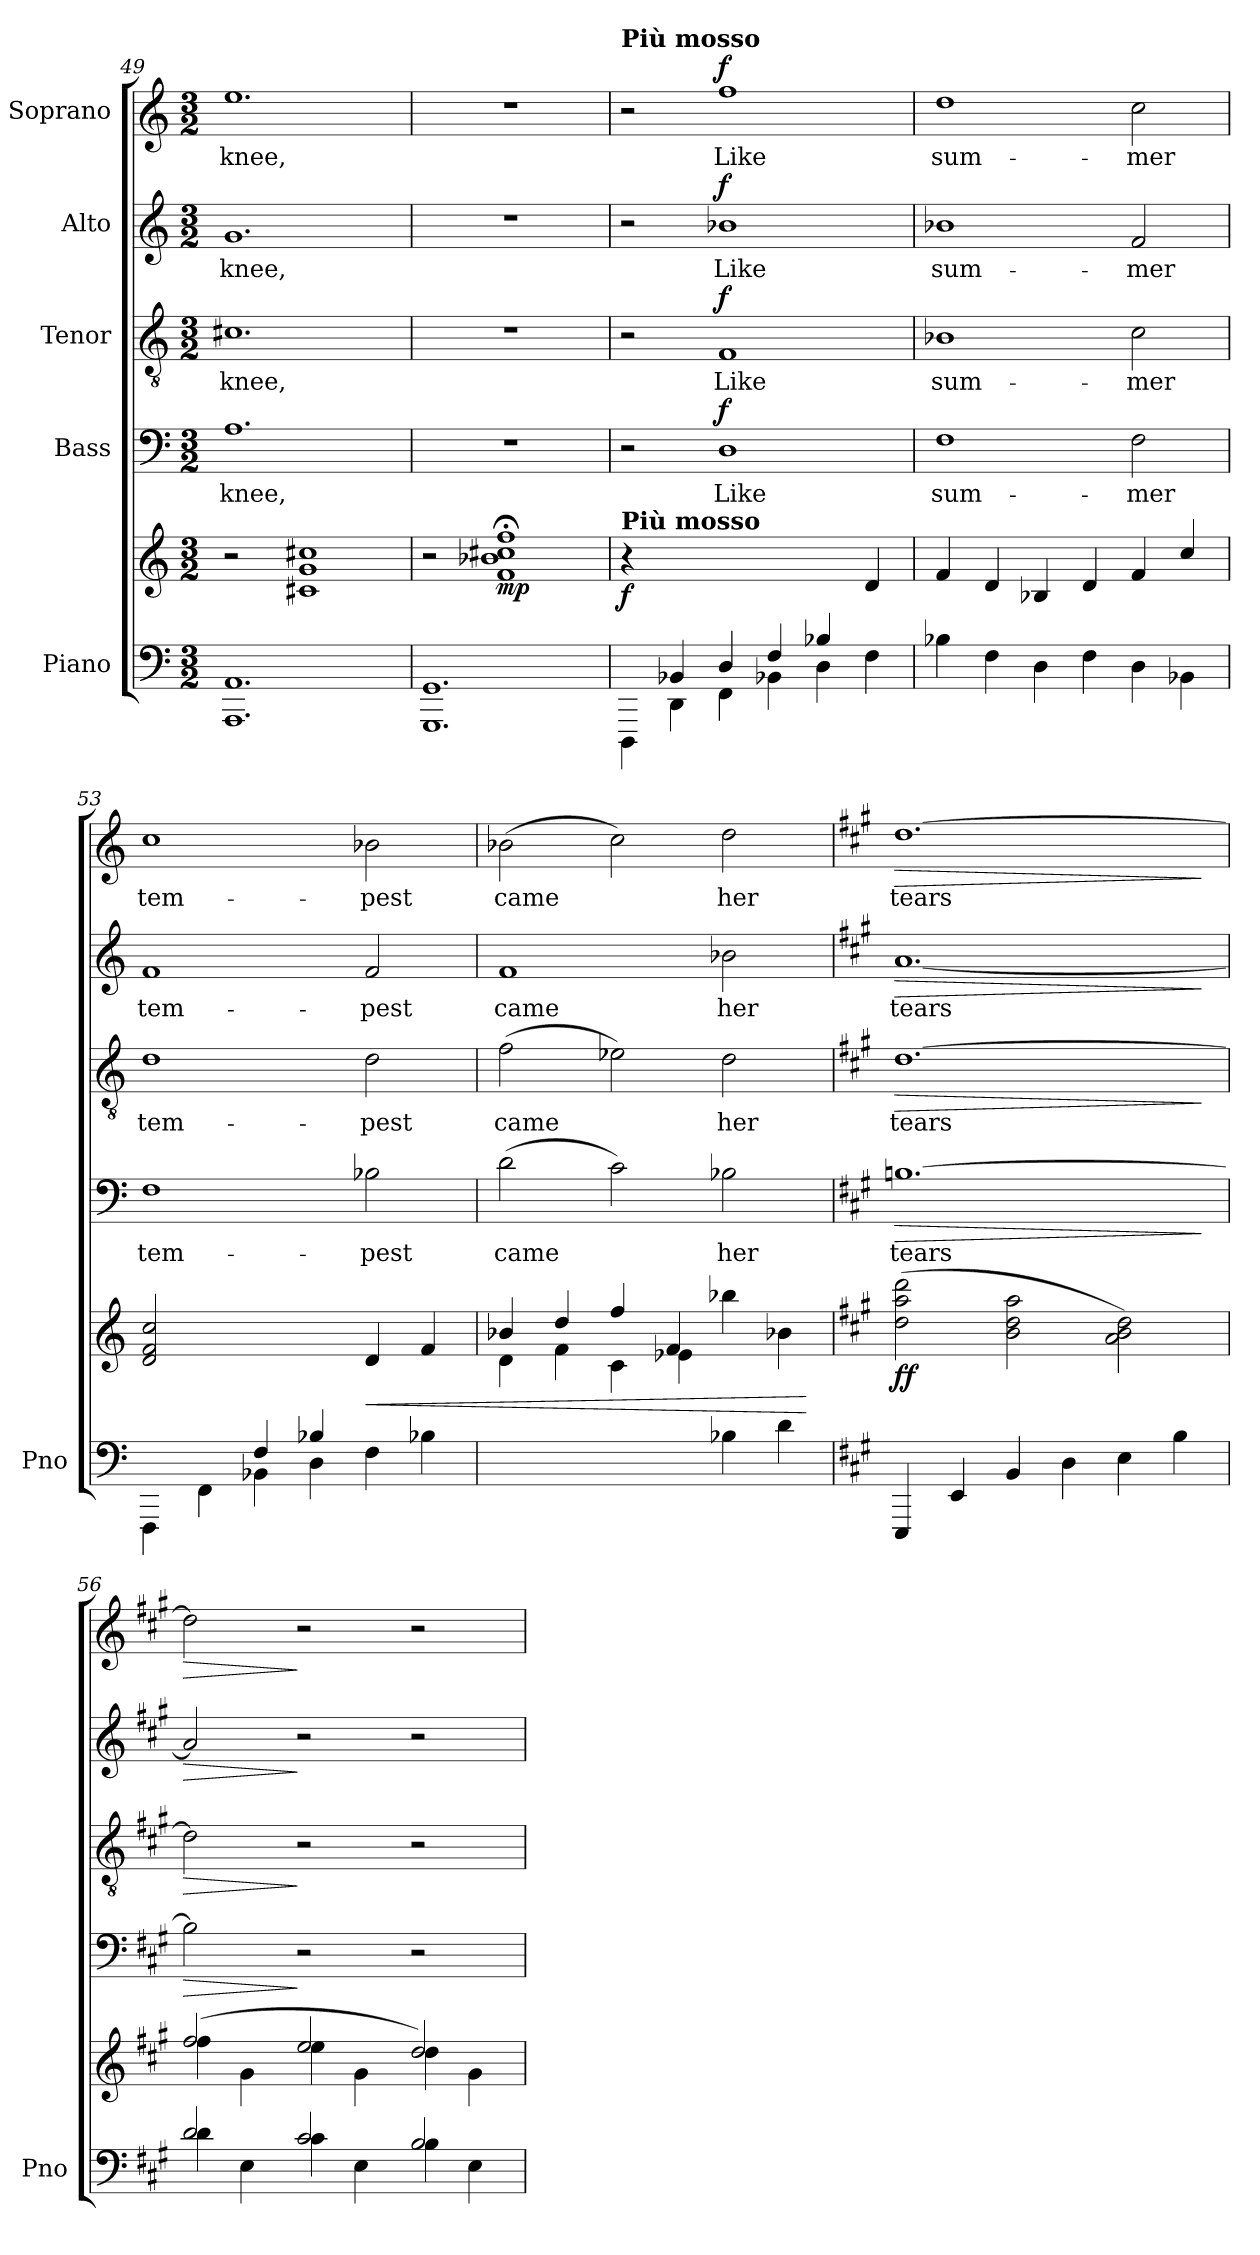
**kern	**kern	**dynam	**kern	**text	**dynam	**kern	**text	**dynam	**kern	**text	**dynam	**kern	**text	**dynam
*part5	*part5	*part5	*part4	*part4	*part4	*part3	*part3	*part3	*part2	*part2	*part2	*part1	*part1	*part1
*staff6	*staff5	*staff5/6	*staff4	*staff4	*staff4	*staff3	*staff3	*staff3	*staff2	*staff2	*staff2	*staff1	*staff1	*staff1
*I"Piano	*	*	*I"Bass	*	*	*I"Tenor	*	*	*I"Alto	*	*	*I"Soprano	*	*
*I'Pno	*	*	*	*	*	*	*	*	*	*	*	*	*	*
*clefF4	*clefG2	*	*clefF4	*	*	*clefGv2	*	*	*clefG2	*	*	*clefG2	*	*
*k[]	*k[]	*	*k[]	*	*	*k[]	*	*	*k[]	*	*	*k[]	*	*
*M3/2	*M3/2	*	*M3/2	*	*	*M3/2	*	*	*M3/2	*	*	*M3/2	*	*
=49	=49	=49	=49	=49	=49	=49	=49	=49	=49	=49	=49	=49	=49	=49
!	!	!	!	!LO:LY:b	!	!	!LO:LY:b	!	!	!LO:LY:b	!	!	!LO:LY:b	!
1.AAA 1.AA	2r	.	1.A	knee,	.	1.c#X	knee,	.	1.g	knee,	.	1.ee	knee,	.
.	1c#X 1g 1cc#X	.	.	.	.	.	.	.	.	.	.	.	.	.
=50	=50	=50	=50	=50	=50	=50	=50	=50	=50	=50	=50	=50	=50	=50
1.GGG 1.GG	2r	.	1.r	.	.	1.r	.	.	1.r	.	.	1.r	.	.
!	!	!LO:DY:b	!	!	!	!	!	!	!	!	!	!	!	!
.	1f;< 1b-X;< 1cc#X;< 1ff;<	mp	.	.	.	.	.	.	.	.	.	.	.	.
!!LO:LB:g=z
=51	=51	=51	=51	=51	=51	=51	=51	=51	=51	=51	=51	=51	=51	=51
*	*MM176	*	*	*	*	*	*	*	*	*	*	*	*	*
*^	*	*	*	*	*	*	*	*	*	*	*	*	*	*
!	!	!	!	!	!	!	!	!	!	!	!	!	!LO:TX:a:B:t=Più mosso	!	!
!	!	!LO:TX:a:B:t=Più mosso	!	!	!	!	!	!	!	!	!	!	!	!	!
!	!	!	!LO:DY:b	!	!	!	!	!	!	!	!	!	!	!	!
4ryy	4DDD\	4r	f	2r	.	.	2r	.	.	2r	.	.	2r	.	.
(>4BB-X/	4DD\	1ryy	.	.	.	.	.	.	.	.	.	.	.	.	.
!	!	!	!	!	!LO:LY:b	!LO:DY:a	!	!LO:LY:b	!LO:DY:a	!	!LO:LY:b	!LO:DY:a	!	!LO:LY:b	!LO:DY:a
4D/	4FF\	.	.	1D	Like	f	1F	Like	f	1b-X	Like	f	1ff	Like	f
4F/	4BB-X\	.	.	.	.	.	.	.	.	.	.	.	.	.	.
4B-X/	4D\	.	.	.	.	.	.	.	.	.	.	.	.	.	.
4ryy	4F\	4d/	.	.	.	.	.	.	.	.	.	.	.	.	.
=52	=52	=52	=52	=52	=52	=52	=52	=52	=52	=52	=52	=52	=52	=52	=52
!	!	!	!	!	!LO:LY:b	!	!	!LO:LY:b	!	!	!LO:LY:b	!	!	!LO:LY:b	!
*v	*v	*	*	*	*	*	*	*	*	*	*	*	*	*	*
4B-X\	4f/	.	1F	sum-	.	1B-X	sum-	.	1b-X	sum-	.	1dd	sum-	.
4F\	4d/	.	.	.	.	.	.	.	.	.	.	.	.	.
4D\	4B-X/	.	.	.	.	.	.	.	.	.	.	.	.	.
4F\	4d/	.	.	.	.	.	.	.	.	.	.	.	.	.
!	!	!	!	!LO:LY:b	!	!	!LO:LY:b	!	!	!LO:LY:b	!	!	!LO:LY:b	!
4D\	4f/	.	2F\	-mer	.	2c\	-mer	.	2f/	-mer	.	2cc\	-mer	.
4BB-X\	4cc/)	.	.	.	.	.	.	.	.	.	.	.	.	.
=53	=53	=53	=53	=53	=53	=53	=53	=53	=53	=53	=53	=53	=53	=53
*^	*	*	*	*	*	*	*	*	*	*	*	*	*	*
!	!	!	!	!	!LO:LY:b	!	!	!LO:LY:b	!	!	!LO:LY:b	!	!	!LO:LY:b	!
2ryy	4FFF\	2d/ 2f/ 2cc/	.	1F	tem-	.	1d	tem-	.	1f	tem-	.	1cc	tem-	.
.	4FF\	.	.	.	.	.	.	.	.	.	.	.	.	.	.
(>4F/	4BB-X\	2ryy	.	.	.	.	.	.	.	.	.	.	.	.	.
4B-X/	4D\	.	.	.	.	.	.	.	.	.	.	.	.	.	.
!	!	!	!LO:HP:b	!	!LO:LY:b	!	!	!LO:LY:b	!	!	!LO:LY:b	!	!	!LO:LY:b	!
2ryy	4F\	4d/	<	2B-X\	-pest	.	2d\	-pest	.	2f/	-pest	.	2b-X\	-pest	.
.	4B-X\	4f/	.	.	.	.	.	.	.	.	.	.	.	.	.
=54	=54	=54	=54	=54	=54	=54	=54	=54	=54	=54	=54	=54	=54	=54	=54
*	*	*^	*	*	*	*	*	*	*	*	*	*	*	*	*
!	!	!	!	!	!	!LO:LY:b	!	!	!LO:LY:b	!	!	!LO:LY:b	!	!	!LO:LY:b	!
*v	*v	*	*	*	*	*	*	*	*	*	*	*	*	*	*	*
1ryy	4b-X/	4d\	.	(>2d\	came	.	(>2f\	came	.	1f	came	.	(>2b-X\	came	.
.	4dd/	4f\	.	.	.	.	.	.	.	.	.	.	.	.	.
.	4ff/	4c\	.	2c\)	.	.	2e-X\)	.	.	.	.	.	2cc\)	.	.
.	4f/	4e-X\	.	.	.	.	.	.	.	.	.	.	.	.	.
!	!	!	!	!	!LO:LY:b	!	!	!LO:LY:b	!	!	!LO:LY:b	!	!	!LO:LY:b	!
4B-X\	4bb-X\	2ryy	.	2B-X\	her	.	2d\	her	.	2b-X\	her	.	2dd\	her	.
4d\	4b-X\)	.	.	.	.	.	.	.	.	.	.	.	.	.	.
*	*v	*v	*	*	*	*	*	*	*	*	*	*	*	*	*
.	.	[	.	.	.	.	.	.	.	.	.	.	.	.
=55	=55	=55	=55	=55	=55	=55	=55	=55	=55	=55	=55	=55	=55	=55
*k[f#c#g#]	*k[f#c#g#]	*	*k[f#c#g#]	*	*	*k[f#c#g#]	*	*	*k[f#c#g#]	*	*	*k[f#c#g#]	*	*
!	!	!LO:DY:b	!	!LO:LY:b	!LO:HP:b	!	!LO:LY:b	!LO:HP:b	!	!LO:LY:b	!LO:HP:b	!	!LO:LY:b	!LO:HP:b
4EEE/	(>2dd\ 2aa\ 2ddd\	ff	[1.Bn	tears	>	[1.d	tears	>	[1.a	tears	>	[1.dd	tears	>
4EE/	.	.	.	.	.	.	.	.	.	.	.	.	.	.
4BB/	2b\ 2dd\ 2aa\	.	.	.	.	.	.	.	.	.	.	.	.	.
4D\	.	.	.	.	.	.	.	.	.	.	.	.	.	.
4E\	2a\ 2b\ 2dd\)	.	.	.	.	.	.	.	.	.	.	.	.	.
4B\	.	.	.	.	.	.	.	.	.	.	.	.	.	.
.	.	.	.	.	]	.	.	]	.	.	]	.	.	]
=56	=56	=56	=56	=56	=56	=56	=56	=56	=56	=56	=56	=56	=56	=56
*^	*^	*	*	*	*	*	*	*	*	*	*	*	*	*
!	!	!	!	!	!	!	!LO:HP:b	!	!	!LO:HP:b	!	!	!LO:HP:b	!	!	!LO:HP:b
2d/	4d\	(>2ff#/	4ff#\	.	2B\]	.	>	2d\]	.	>	2a/]	.	>	2dd\]	.	>
.	4E\	.	4g#\	.	.	.	.	.	.	.	.	.	.	.	.	.
2c#/	4c#\	2ee/	4ee\	.	2r	.	]	2r	.	]	2r	.	]	2r	.	]
.	4E\	.	4g#\	.	.	.	.	.	.	.	.	.	.	.	.	.
2B/	4B\	2dd/)	4dd\	.	2r	.	.	2r	.	.	2r	.	.	2r	.	.
.	4E\	.	4g#\	.	.	.	.	.	.	.	.	.	.	.	.	.
*v	*v	*	*	*	*	*	*	*	*	*	*	*	*	*	*	*
*	*v	*v	*	*	*	*	*	*	*	*	*	*	*	*	*
=	=	=	=	=	=	=	=	=	=	=	=	=	=	=
*-	*-	*-	*-	*-	*-	*-	*-	*-	*-	*-	*-	*-	*-	*-
